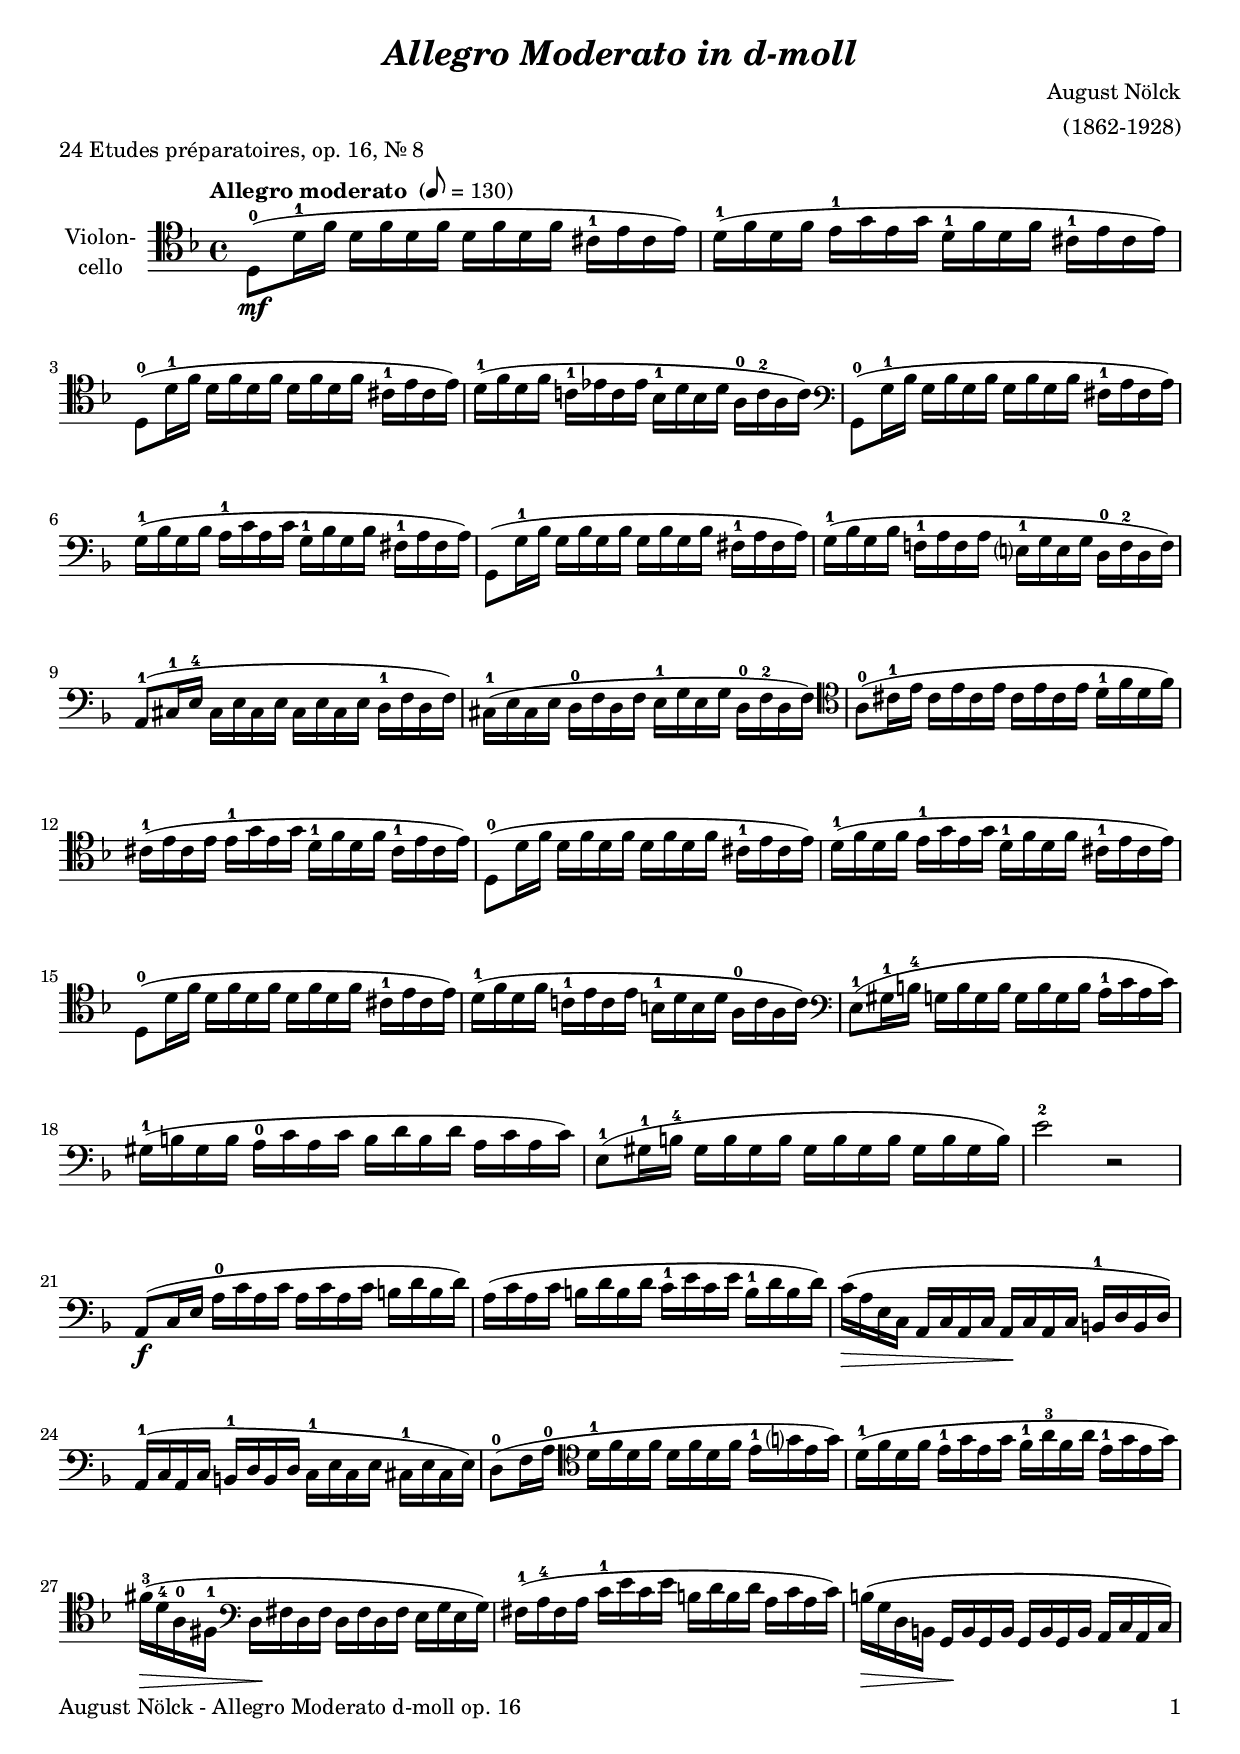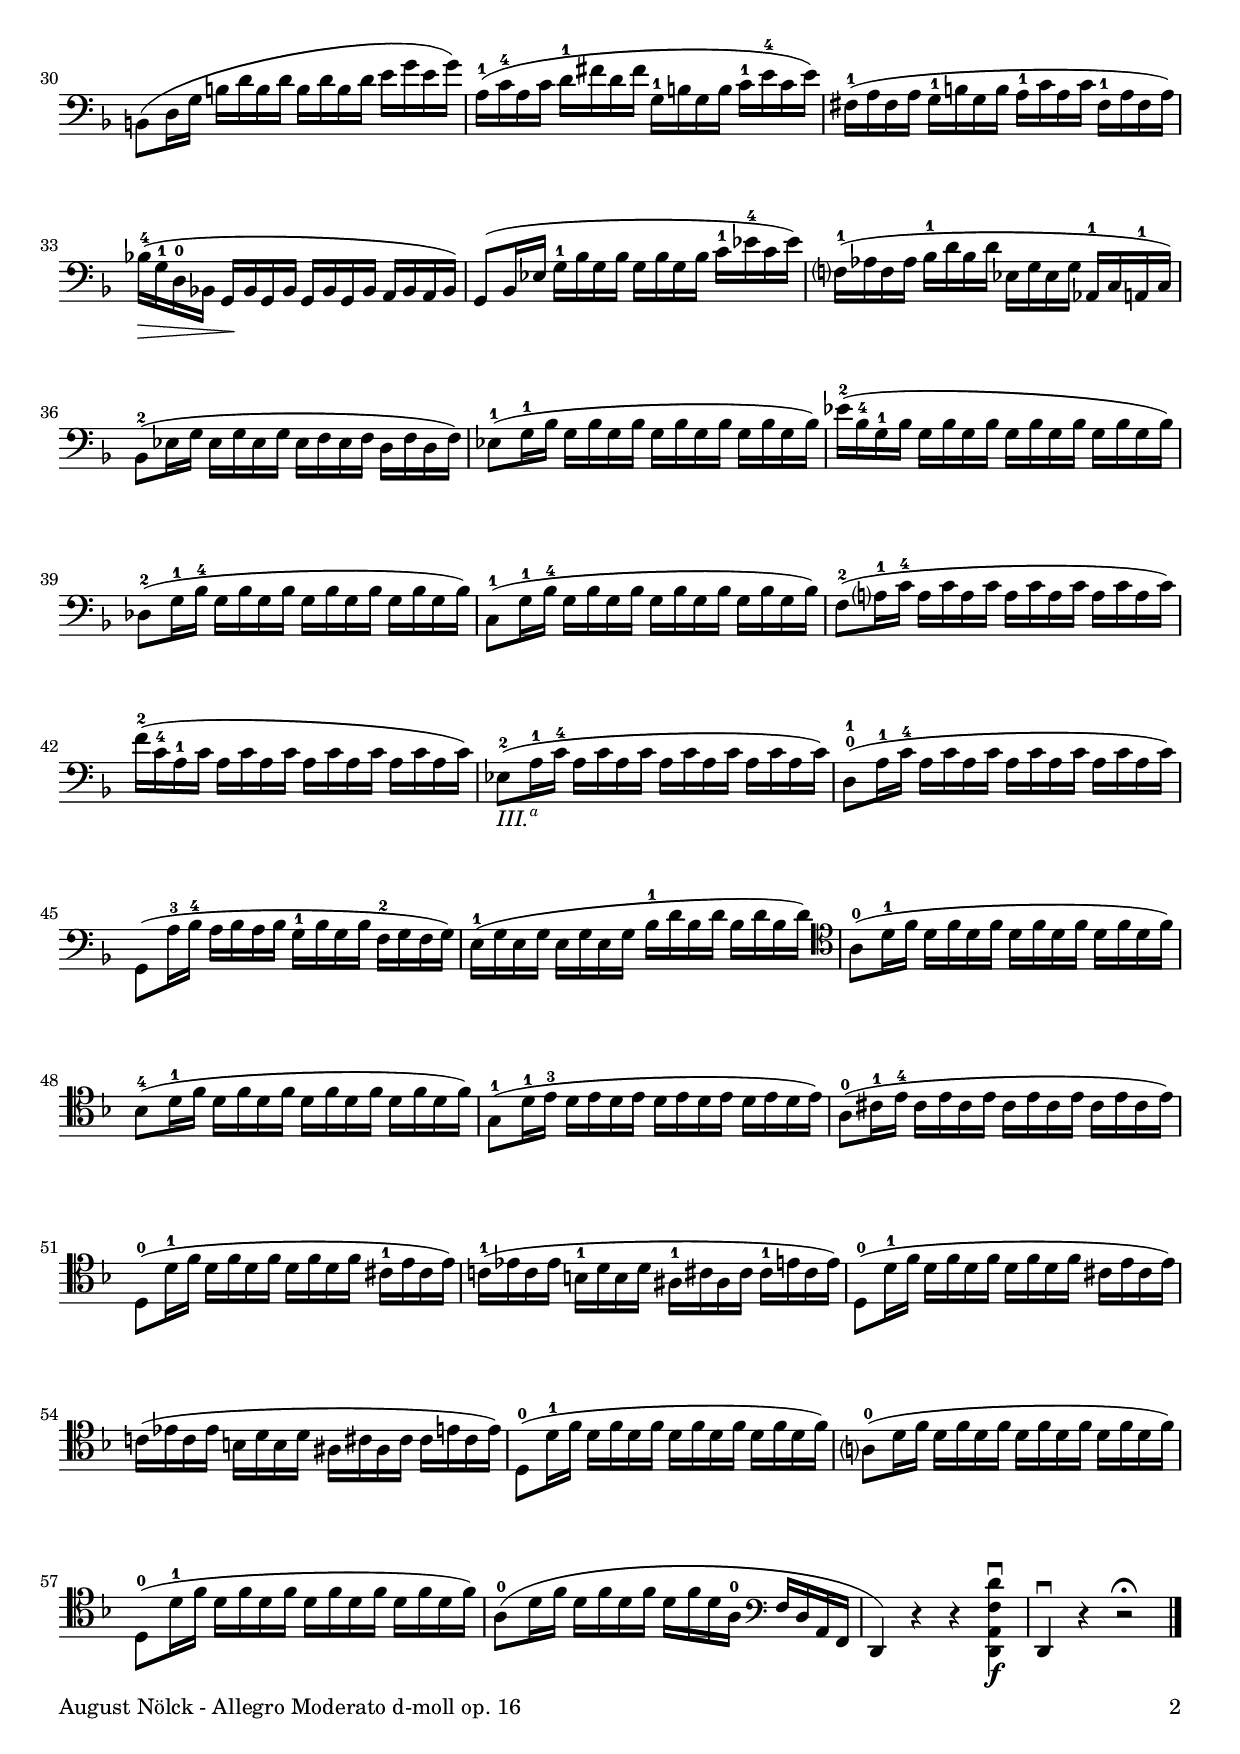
\version "2.24.3"
\include "deutsch.ly"

#(set-global-staff-size 19)

\header {
  title     = \markup \bold \italic "Allegro Moderato in d-moll"
  composer  = "August Nölck"
  arranger  = "(1862-1928)"
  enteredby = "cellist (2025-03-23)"
  piece     = "24 Etudes préparatoires, op. 16, Nr. 8"
}

voiceconsts = {
  \key d \minor
  \time 4/4
  \clef "tenor"
%  \numericTimeSignature
  \compressEmptyMeasures
  % Set default beaming for all staves
%  \set Timing.beamExceptions = #'()
%  \set Timing.baseMoment     = #(ly:make-moment 1 4)
%  \set Timing.beatStructure  = #'(1 1 1)
  \tempo "Allegro moderato " 8=130
}

mist = "string ensemble 1"
mivl = "violin"
mivc = "cello"
mipz = "pizzicato strings"

alap = \markup \italic "A la pointe"
iiia = \markup \italic \concat { "III." \super a }
papr = \mark \markup \box \italic "poco a poco rit."

va = \relative c {
  \voiceconsts

  d8(-0\mf d'16-1 f d f d f d f d f cis-1 e cis e)
  d(-1 f d f e-1 g e g d-1 f d f cis-1 e cis e)

  d,8(-0 d'16-1 f d f d f d f d f cis-1 e cis e)
  d(-1 f d f c!-1 es c es b-1 d b d a-0 c-2 a c) \clef "bass"
  g,8(-0 g'16-1 b g b g b g b g b fis-1 a fis a)

  g(-1 b g b a-1 c a c g-1 b g b fis-1 a fis a)
  g,8( g'16-1 b g b g b g b g b fis-1 a fis a)
  g(-1 b g b f!-1 a f a e?-1 g e g d-0 f-2 d f)

  a,8(-1 cis16-1 e-4 cis e cis e cis e cis e d-1 f d f)
  cis(-1 e cis e d-0 f d f e-1 g e g d-0 f-2 d f) \clef "tenor"
  a8(-0 cis16-1 e cis e cis e cis e cis e d-1 f d f)

  cis(-1 e cis e e-1 g e g d-1 f d f cis-1 e cis e)
  d,8(-0 d'16 f d f d f d f d f cis-1 e cis e)
  d(-1 f d f e-1 g e g d-1 f d f cis-1 e cis e)

  d,8(-0 d'16 f d f d f d f d f cis-1 e cis e)
  d(-1 f d f c!-1 e c e h-1 d h d a-0 c a c) \clef "bass"
  e,8(-1 gis16-1 h-4 g h g h g h g h a-1 c a c)

  gis(-1 h gis h a-0 c a c h d h d a c a c)
  e,8(-1 gis16-1 h-4 gis h gis h gis h gis h gis h gis h)
  e2-2 r

  a,,8(\f c16 e a-0 c a c a c a c h d h d)
  a( c a c h d h d c-1 e c e h-1 d h d)
  c(\> a e c a c a c a\! c a c h-1 d h d)

  a(-1 c a c h-1 d h d c-1 e c e cis-1 e cis e)
  d8(-0 f16 a-0 \clef "tenor" d-1 f d f d f d f e-1 g? e g)

  d(-1 f d f e-1 g e g f-1 a-3 f a e-1 g e g)
  fis(-3\> d-4 a-0 fis-1 \clef "bass" d\! fis d fis d fis d fis e g e g)

  fis(-1 a-4 fis a c-1 e c e h d h d a c a c)
  h(\> g d h g\! h g h g h g h a c a c)

  h8( d16 g h d h d h d h d e g e g)
  a,(-1 c-4 a c d-1 fis d fis g,-1 h g h c-1 e-4 c e)

  fis,(-1 a fis a g-1 h g h a-1 c a c fis,-1 a fis a)
  b!(-4\> g-1 d-0 b! g\! b g b g b g b a b a b)
  g8( b16 es g-1 b g b g b g b c-1 es!-4 c es)

  f,?(-1 as f as b-1 d b d es, g es g as,-1 c a-1 c)
  b8(-2 es16 g es g es g es f es f d f d f)
  es8(-1 g16-1 b g b g b g b g b g b g b)

  es(-2 b-4 g-1 b g b g b g b g b g b g b)
  des,8(-2 g16-1 b-4 g b g b g b g b g b g b)
  c,8(-1 g'16-1 b-4 g b g b g b g b g b g b)

  f8(-2 a?16-1 c-4 a c a c a c a c a c a c)
  f(-2 c-4 a-1 c a c a c a c a c a c a c)
  es,8(-2_\iiia a16-1 c-4 a c a c a c a c a c a c)

  d,8(-0-1 a'16-1 c-4 a c a c a c a c a c a c)
  g,8( a'16-3 b-4 a b a b g-1 b g b f-2 g f g)
  e(-1 g e g e g e g b-1 d b d b d b d) \clef "tenor"

  a8(-0 d16-1 f d f d f d f d f d f d f)
  b,8(-4 d16-1 f d f d f d f d f d f d f)
  g,8(-1 d'16-1 e-3 d e d e d e d e d e d e)

  a,8(-0 cis16-1 e-4 cis e cis e cis e cis e cis e cis e)
  d,8(-0 d'16-1 f d f d f d f d f cis-1 e cis e)
  c!(-1 es c es h-1 d h d ais-1 cis ais cis cis-1 e cis e)

  d,8(-0 d'16-1 f d f d f d f d f cis e cis e)
  c!( es c es h d h d ais cis ais cis cis e cis e)

  d,8(-0 d'16-1 f d f d f d f d f d f d f)
  a,?8(-0 d16 f d f d f d f d f d f d f)

  d,8(-0 d'16-1 f d f d f d f d f d f d f)
  a,8(-0 d16 f d f d f d f d a-0 \clef "bass" f d a f
  d4) r r <d a' f' d'>\downbow\f
  d\downbow r r2\fermata \bar "|."
}


music = \new StaffGroup <<
      \new Staff {
	\set Staff.midiInstrument = \mivc
	\set Staff.instrumentName = \markup \center-column { "Violon-" "cello" }
	\transpose d d { \va }
      }
>>

\book {
   \paper {
    print-page-number = ##t
    print-first-page-number = ##t
    ragged-last-bottom = ##f
    oddHeaderMarkup = \markup \null
    evenHeaderMarkup = \markup \null
    oddFooterMarkup = \markup {
      \fill-line {
        \if \should-print-page-number
        "August Nölck - Allegro Moderato d-moll op. 16" \fromproperty #'page:page-number-string
      }
    }
    evenFooterMarkup = \oddFooterMarkup
  } \score {
    \music
    \layout {}
  }

  \score {
    \unfoldRepeats \music

    \midi {
      \context {
        \Score
      }
    }
  }
}
